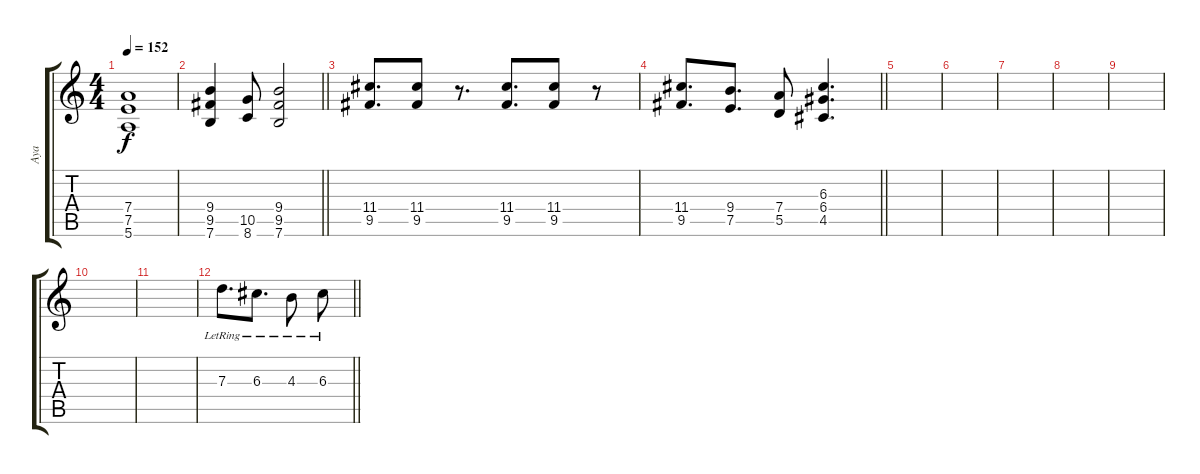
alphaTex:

\track ("Aya" "Aya") {instrument overdrivenguitar}
\staff {score tabs}
\tuning (E4 B3 G3 D3 A2 E2) {hide}
\ts (4 4)
\tempo 152
\clef g2
\ks c
(7.4 7.5 5.6).1{dy f} |
\barLineRight lightlight
(9.4 9.5 7.6).4 (10.5 8.6).8 (9.4 9.5 7.6).2 |
(11.4 9.5).8{d} (11.4 9.5).8 r.8{d} (11.4 9.5).8{d} (11.4 9.5).8 r.8 |
\barLineRight lightlight
(11.4 9.5).8{d} (9.4 7.5).8{d} (7.4 5.5).8 (6.3 6.4 4.5).4{d} |
|
|
|
|
|
|
|
\barLineRight lightlight
7.3{lr}.8{d} 6.3{lr}.8{d} 4.3{lr}.8 6.3{lr}.8
